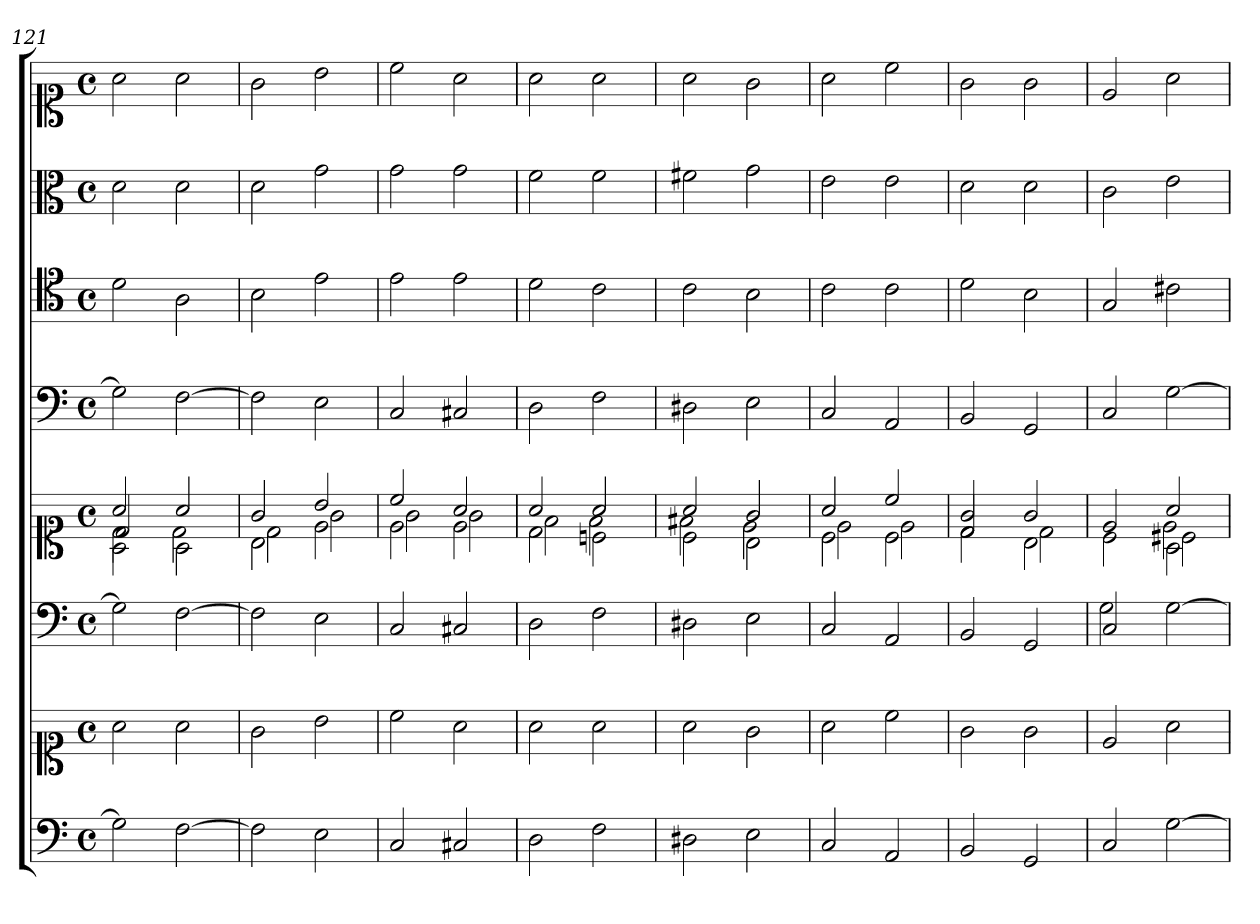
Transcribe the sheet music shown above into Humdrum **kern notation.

**kern	**kern	**kern	**kern	**kern	**kern	**kern	**kern
*part6	*part6	*part5	*part5	*part4	*part3	*part2	*part1
*staff8	*staff7	*staff6	*staff5	*staff4	*staff3	*staff2	*staff1
*clefF4	*clefC1	*clefF4	*clefC1	*clefF4	*clefC4	*clefC3	*clefC1
*k[]	*k[]	*k[]	*k[]	*k[]	*k[]	*k[]	*k[]
*M4/4	*M4/4	*M4/4	*M4/4	*M4/4	*M4/4	*M4/4	*M4/4
*met(c)	*met(c)	*met(c)	*met(c)	*met(c)	*met(c)	*met(c)	*met(c)
=121	=121	=121	=121	=121	=121	=121	=121
*	*	*	*^	*	*	*	*
*	*	*	*	*^	*	*	*	*
*	*	*	*	*	*^	*	*	*	*
2G]	2a	2G]	2a	2A	2d/	2d\	2G]	2d	2d	2a
[2F	2a	[2F	2a	2A	2d\	2ryy	[2F	2A	2d	2a
*	*	*	*	*	*v	*v	*	*	*	*
=122	=122	=122	=122	=122	=122	=122	=122	=122	=122
2F]	2g	2F]	2g	2B	2d\	2F]	2B	2d	2g
2E	2b	2E	2b	2e	2g\	2E	2e	2g	2b
=123	=123	=123	=123	=123	=123	=123	=123	=123	=123
2C	2cc	2C	2cc	2e	2g\	2C	2e	2g	2cc
2C#X	2a	2C#X	2a	2e	2g\	2C#X	2e	2g	2a
=124	=124	=124	=124	=124	=124	=124	=124	=124	=124
2D	2a	2D	2a	2d	2f\	2D	2d	2f	2a
2F	2a	2F	2a	2cn	2f\	2F	2c	2f	2a
=125	=125	=125	=125	=125	=125	=125	=125	=125	=125
2D#X	2a	2D#X	2a	2c	2f#X\	2D#X	2c	2f#X	2a
2E	2g	2E	2g	2B	2e\	2E	2B	2g	2g
=126	=126	=126	=126	=126	=126	=126	=126	=126	=126
2C	2a	2C	2a	2c	2e\	2C	2c	2e	2a
2AA	2cc	2AA	2cc	2c	2e\	2AA	2c	2e	2cc
=127	=127	=127	=127	=127	=127	=127	=127	=127	=127
2BB	2g	2BB	2g	2d	2d/	2BB	2d	2d	2g
2GG	2g	2GG	2g	2B	2d\	2GG	2B	2d	2g
=128	=128	=128	=128	=128	=128	=128	=128	=128	=128
*	*	*^	*	*	*^	*	*	*	*
2C	2e	2C	2G	2e	2ryy	2c\	2ryy	2C	2G	2c	2e
[2G	2a	[2G	2ryy	2a	2A	2e\	2c#X\	[2G	2c#X	2e	2a
*	*	*v	*v	*	*	*	*	*	*	*	*
*	*	*	*v	*v	*v	*v	*	*	*	*
=	=	=	=	=	=	=	=
*-	*-	*-	*-	*-	*-	*-	*-
